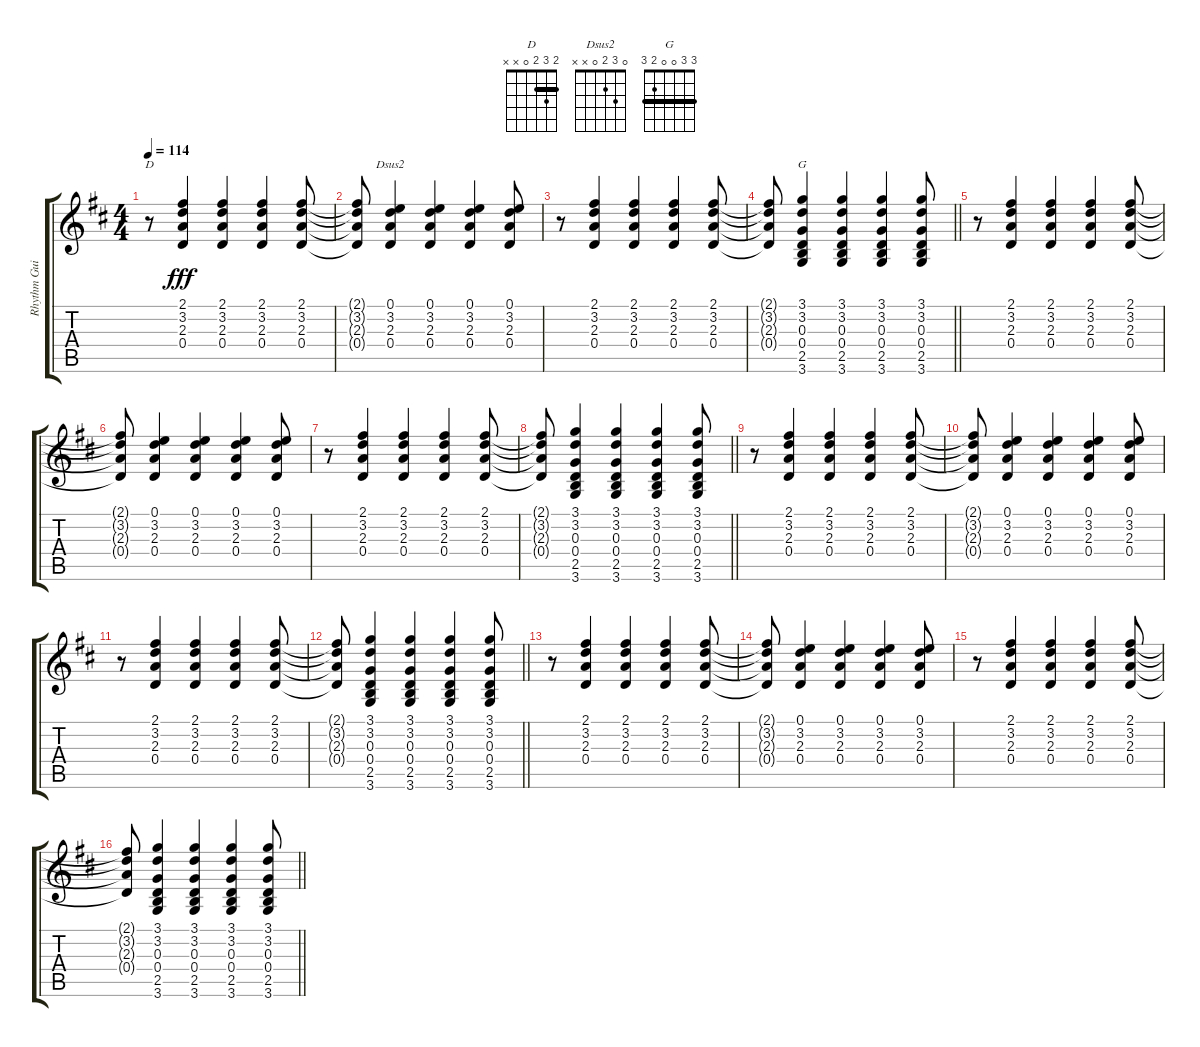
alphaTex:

\track ("Rhythm Guitar" "Rhythm Gui") {instrument acousticguitarsteel}
\staff {score tabs}
\tuning (E4 B3 G3 D3 A2 E2) {hide}
\chord ("D" 2 3 2 0 x x) {barre 2}
\chord ("Dsus2" 0 3 2 0 x x)
\chord ("G" 3 3 0 0 2 3) {barre 3}
\ts (4 4)
\tempo 114
\clef g2
\ks d
r.8{ch "D" dy fff} (2.1 3.2 2.3 0.4).4 (2.1 3.2 2.3 0.4).4 (2.1 3.2 2.3 0.4).4 (2.1 3.2 2.3 0.4).8 |
(2.1{t} 3.2{t} 2.3{t} 0.4{t}).8 (0.1 3.2 2.3 0.4).4{ch "Dsus2"} (0.1 3.2 2.3 0.4).4 (0.1 3.2 2.3 0.4).4 (0.1 3.2 2.3 0.4).8 |
r.8 (2.1 3.2 2.3 0.4).4 (2.1 3.2 2.3 0.4).4 (2.1 3.2 2.3 0.4).4 (2.1 3.2 2.3 0.4).8 |
\barLineRight lightlight
(2.1{t} 3.2{t} 2.3{t} 0.4{t}).8 (3.1 3.2 0.3 0.4 2.5 3.6).4{ch "G"} (3.1 3.2 0.3 0.4 2.5 3.6).4 (3.1 3.2 0.3 0.4 2.5 3.6).4 (3.1 3.2 0.3 0.4 2.5 3.6).8 |
r.8 (2.1 3.2 2.3 0.4).4 (2.1 3.2 2.3 0.4).4 (2.1 3.2 2.3 0.4).4 (2.1 3.2 2.3 0.4).8 |
(2.1{t} 3.2{t} 2.3{t} 0.4{t}).8 (0.1 3.2 2.3 0.4).4 (0.1 3.2 2.3 0.4).4 (0.1 3.2 2.3 0.4).4 (0.1 3.2 2.3 0.4).8 |
r.8 (2.1 3.2 2.3 0.4).4 (2.1 3.2 2.3 0.4).4 (2.1 3.2 2.3 0.4).4 (2.1 3.2 2.3 0.4).8 |
\barLineRight lightlight
(2.1{t} 3.2{t} 2.3{t} 0.4{t}).8 (3.1 3.2 0.3 0.4 2.5 3.6).4 (3.1 3.2 0.3 0.4 2.5 3.6).4 (3.1 3.2 0.3 0.4 2.5 3.6).4 (3.1 3.2 0.3 0.4 2.5 3.6).8 |
r.8 (2.1 3.2 2.3 0.4).4 (2.1 3.2 2.3 0.4).4 (2.1 3.2 2.3 0.4).4 (2.1 3.2 2.3 0.4).8 |
(2.1{t} 3.2{t} 2.3{t} 0.4{t}).8 (0.1 3.2 2.3 0.4).4 (0.1 3.2 2.3 0.4).4 (0.1 3.2 2.3 0.4).4 (0.1 3.2 2.3 0.4).8 |
r.8 (2.1 3.2 2.3 0.4).4 (2.1 3.2 2.3 0.4).4 (2.1 3.2 2.3 0.4).4 (2.1 3.2 2.3 0.4).8 |
\barLineRight lightlight
(2.1{t} 3.2{t} 2.3{t} 0.4{t}).8 (3.1 3.2 0.3 0.4 2.5 3.6).4 (3.1 3.2 0.3 0.4 2.5 3.6).4 (3.1 3.2 0.3 0.4 2.5 3.6).4 (3.1 3.2 0.3 0.4 2.5 3.6).8 |
r.8 (2.1 3.2 2.3 0.4).4 (2.1 3.2 2.3 0.4).4 (2.1 3.2 2.3 0.4).4 (2.1 3.2 2.3 0.4).8 |
(2.1{t} 3.2{t} 2.3{t} 0.4{t}).8 (0.1 3.2 2.3 0.4).4 (0.1 3.2 2.3 0.4).4 (0.1 3.2 2.3 0.4).4 (0.1 3.2 2.3 0.4).8 |
r.8 (2.1 3.2 2.3 0.4).4 (2.1 3.2 2.3 0.4).4 (2.1 3.2 2.3 0.4).4 (2.1 3.2 2.3 0.4).8 |
\barLineRight lightlight
(2.1{t} 3.2{t} 2.3{t} 0.4{t}).8 (3.1 3.2 0.3 0.4 2.5 3.6).4 (3.1 3.2 0.3 0.4 2.5 3.6).4 (3.1 3.2 0.3 0.4 2.5 3.6).4 (3.1 3.2 0.3 0.4 2.5 3.6).8
